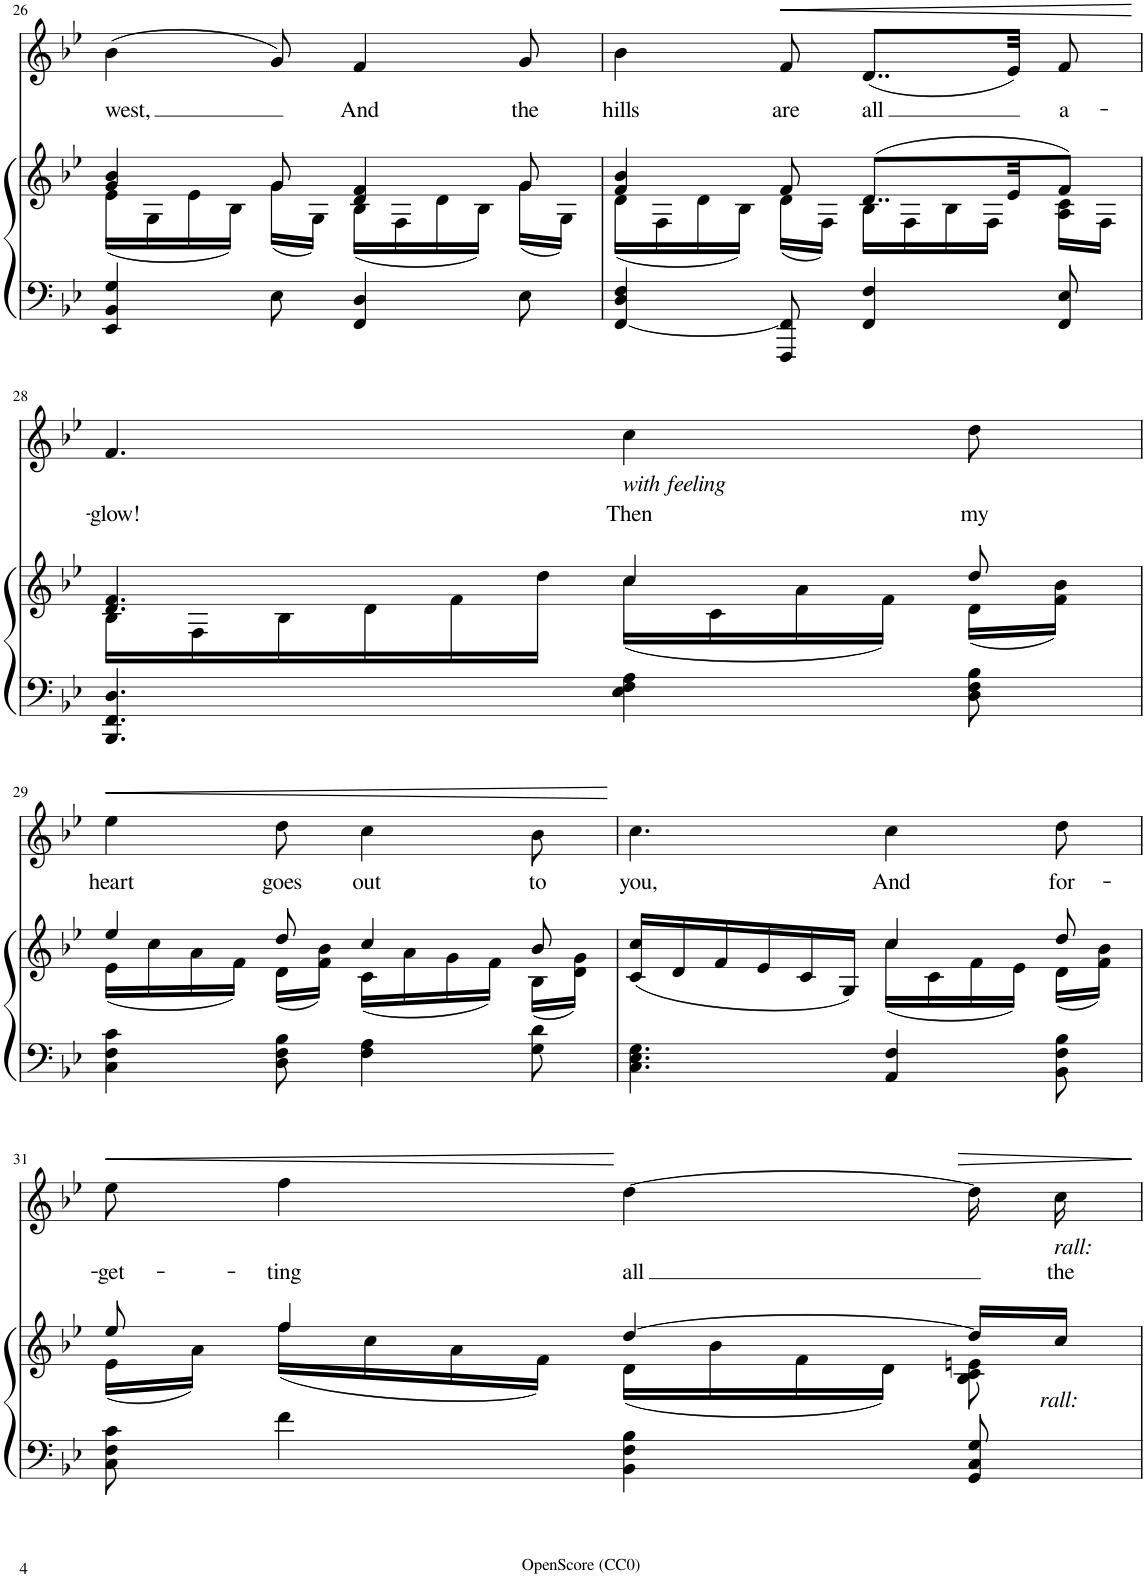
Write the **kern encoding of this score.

**kern	**kern	**kern	**text	**dynam
*part2	*part2	*part1	*part1	*part1
*staff3	*staff2	*staff1	*staff1	*staff1
*I"Piano	*	*I"Voice	*	*
*I'Pno	*	*	*	*
!!LO:PB:g=z
*clefF4	*clefG2	*clefG2	*	*
*k[b-e-]	*k[b-e-]	*k[b-e-]	*	*
*M6/8	*M6/8	*M6/8	*	*
=26	=26	=26	=26	=26
*	*^	*	*	*
!	!	!	!	!LO:LY:b	!
4EE-/ 4BB-/ 4G/	4g/ 4b-/	(16e-\LL	(4b-\	west,	.
.	.	16G\	.	.	.
.	.	16e-\	.	.	.
.	.	16B-\JJ)	.	.	.
8E-\	8g/	(16g\LL	8g/)	.	.
.	.	16G\JJ)	.	.	.
!	!	!	!	!LO:LY:b	!
4FF/ 4D/	4d/ 4f/	(16B-\LL	4f/	And	.
.	.	16F\	.	.	.
.	.	16d\	.	.	.
.	.	16B-\JJ)	.	.	.
!	!	!	!	!LO:LY:b	!
8E-\	8g/	(16g\LL	8g/	the	.
.	.	16G\JJ)	.	.	.
=27	=27	=27	=27	=27	=27
!	!	!	!	!LO:LY:b	!
[4FF/ 4D/ 4F/	4f/ 4b-/	(16d\LL	4b-\	hills	.
.	.	16F\	.	.	.
.	.	16d\	.	.	.
.	.	16B-\JJ)	.	.	.
!	!	!	!	!LO:LY:b	!LO:HP:b
8FFF/ 8FF/]	8f/	(16d\LL	8f/	are	<
.	.	16F\JJ)	.	.	.
!	!	!	!	!LO:LY:b	!
4FF/ 4F/	(8..d/L	16B-\LL	(8..d/L	all	.
.	.	16F\	.	.	.
.	.	16B-\	.	.	.
.	.	16F\JJ	.	.	.
.	32e-/KK	.	32e-/Jkk)	.	.
!	!	!	!	!LO:LY:b	!
8FF/ 8E-/	8f/J)	16A\ 16c\LL	8f/	a-	.
.	.	16F\JJ	.	.	.
*	*v	*v	*	*	*
.	.	.	.	[
!!LO:LB:g=z
=28	=28	=28	=28	=28
*	*^	*	*	*
!	!	!	!	!LO:LY:b	!
4.BBB-/ 4.FF/ 4.D/	4.d/ 4.f/	16B-\LL	4.f/	-glow!	.
.	.	16F\	.	.	.
.	.	16B-\	.	.	.
.	.	16d\	.	.	.
.	.	16f\	.	.	.
.	.	16dd\JJ	.	.	.
!	!	!	!LO:TX:b:i:t=with feeling	!	!
!	!	!	!	!LO:LY:b	!
4E-\ 4F\ 4A\	4cc/	(16cc\LL	4cc\	Then	.
.	.	16c\	.	.	.
.	.	16a\	.	.	.
.	.	16f\JJ)	.	.	.
!	!	!	!	!LO:LY:b	!
8D\ 8F\ 8B-\	8dd/	(16d\LL	8dd\	my	.
.	.	16f\ 16b-\JJ)	.	.	.
!!LO:LB:g=z
=29	=29	=29	=29	=29	=29
!	!	!	!	!LO:LY:b	!LO:HP:b
4C\ 4F\ 4c\	4ee-/	(16e-\LL	4ee-\	heart	<
.	.	16cc\	.	.	.
.	.	16a\	.	.	.
.	.	16f\JJ)	.	.	.
!	!	!	!	!LO:LY:b	!
8D\ 8F\ 8B-\	8dd/	(16d\LL	8dd\	goes	.
.	.	16f\ 16b-\JJ)	.	.	.
!	!	!	!	!LO:LY:b	!
4F\ 4A\	4cc/	(16c\LL	4cc\	out	.
.	.	16a\	.	.	.
.	.	16g\	.	.	.
.	.	16f\JJ)	.	.	.
!	!	!	!	!LO:LY:b	!
8G\ 8d\	8b-/	(16B-\LL	8b-\	to	.
.	.	16d\ 16g\JJ)	.	.	.
*	*v	*v	*	*	*
.	.	.	.	[
=30	=30	=30	=30	=30
*	*^	*	*	*
!	!	!LO:N:n=2:head=solid	!	!LO:LY:b	!
4.C\ 4.E-\ 4.G\	4.ryy	(<16c/ 16cc/LL	4.cc\	you,	.
.	.	16d/	.	.	.
.	.	16f/	.	.	.
.	.	16e-/	.	.	.
.	.	16c/	.	.	.
.	.	16G/JJ)	.	.	.
!	!	!	!	!LO:LY:b	!
4AA/ 4F/	4cc/	(16cc\LL	4cc\	And	.
.	.	16c\	.	.	.
.	.	16f\	.	.	.
.	.	16e-\JJ)	.	.	.
!	!	!	!	!LO:LY:b	!
8BB-\ 8F\ 8B-\	8dd/	(16d\LL	8dd\	for-	.
.	.	16f\ 16b-\JJ)	.	.	.
!!LO:LB:g=z
=31	=31	=31	=31	=31	=31
!	!	!	!	!LO:LY:b	!LO:HP:b
8C\ 8F\ 8c\	8ee-/	(16e-\LL	8ee-\	-get-	<
.	.	16a\JJ)	.	.	.
!	!	!	!	!LO:LY:b	!
4f\	4ff/	(16ff\LL	4ff\	-ting	.
.	.	16cc\	.	.	.
.	.	16a\	.	.	.
.	.	16f\JJ)	.	.	.
!	!	!	!	!LO:LY:b	!
4BB-\ 4F\ 4B-\	[4dd/	(16d\LL	[4dd\	all	[
.	.	16b-\	.	.	.
.	.	16f\	.	.	.
.	.	16d\JJ)	.	.	.
!	!	!	!	!	!LO:HP:b
8GG/ 8C/ 8G/	16dd/LL]	8B-\ 8c\ 8en\	16dd\]	.	>
!	!	!	!LO:TX:b:i:t=rall&colon;	!	!
!	!LO:TX:b:i:t=rall&colon;	!	!	!	!
!	!	!	!	!LO:LY:b	!
.	16cc/JJ	.	16cc\	the	.
*	*v	*v	*	*	*
.	.	.	.	]
=	=	=	=	=
*-	*-	*-	*-	*-
